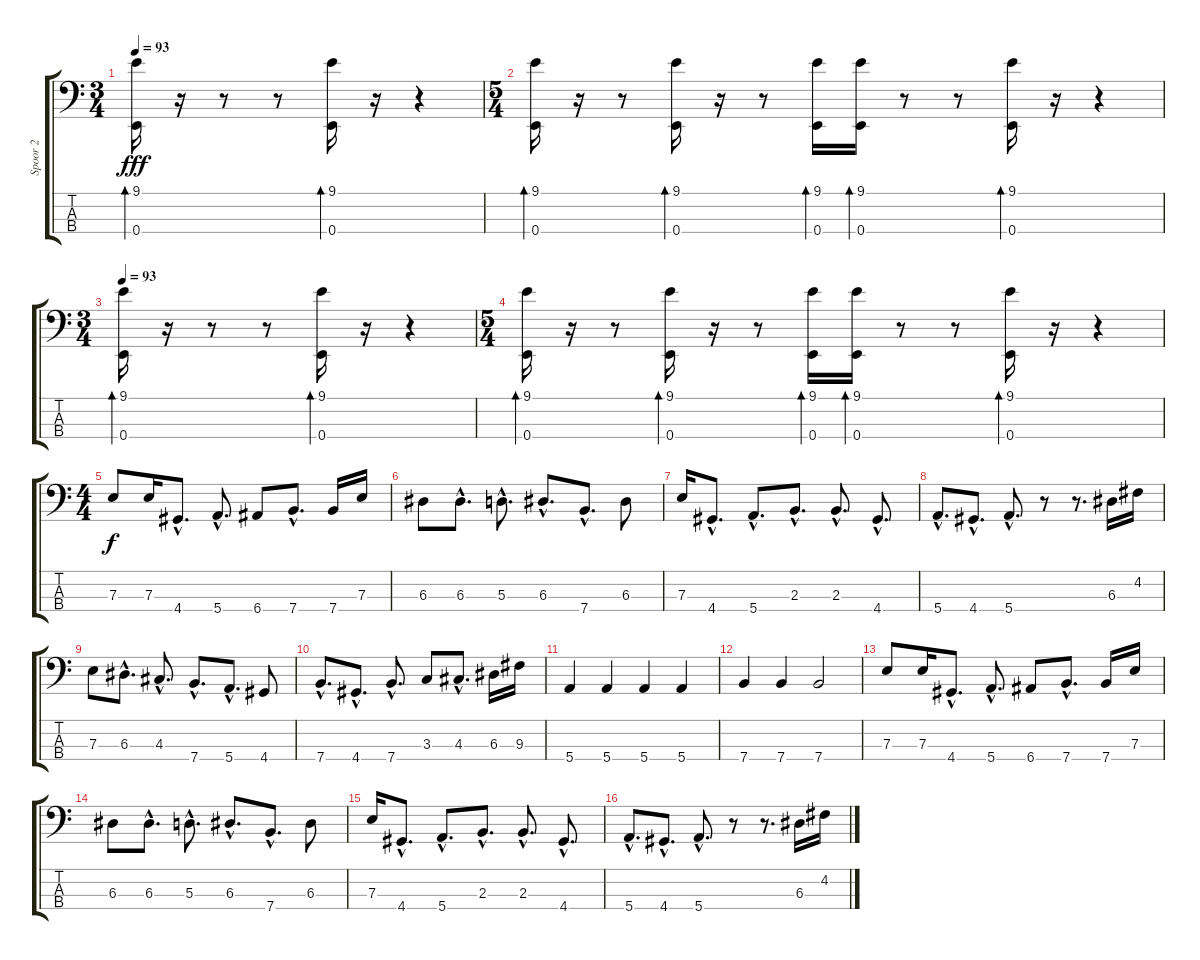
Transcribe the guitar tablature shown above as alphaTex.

\track ("Spoor 2" "Spoor 2") {instrument electricbassfinger}
\staff {score tabs}
\tuning (G2 D2 A1 E1) {hide}
\ts (3 4)
\tempo 93
\clef f4
\ks c
(9.1 0.4).16{bd 30 dy fff} r.16 r.8 r.8 (9.1 0.4).16{bd 30} r.16 r.4 |
\ts (5 4)
(9.1 0.4).16{bd 30} r.16 r.8 (9.1 0.4).16{bd 30} r.16 r.8 (9.1 0.4).16{bd 30} (9.1 0.4).16{bd 30} r.8 r.8 (9.1 0.4).16{bd 30} r.16 r.4 |
\ts (3 4)
\tempo 93
(9.1 0.4).16{bd 30} r.16 r.8 r.8 (9.1 0.4).16{bd 30} r.16 r.4 |
\ts (5 4)
(9.1 0.4).16{bd 30} r.16 r.8 (9.1 0.4).16{bd 30} r.16 r.8 (9.1 0.4).16{bd 30} (9.1 0.4).16{bd 30} r.8 r.8 (9.1 0.4).16{bd 30} r.16 r.4 |
\ts (4 4)
7.3.8{dy f} 7.3.16 4.4{hac}.8{d} 5.4{hac}.8{d} 6.4.8 7.4{hac}.8{d} 7.4.16 7.3.16 |
6.3.8 6.3{hac}.8{d} 5.3{hac}.8{d} 6.3{hac}.8{d} 7.4{hac}.8{d} 6.3.8 |
7.3.16 4.4{hac}.8{d} 5.4{hac}.8{d} 2.3{hac}.8{d} 2.3{hac}.8{d} 4.4{hac}.8{d} |
5.4{hac}.8{d} 4.4{hac}.8{d} 5.4{hac}.8{d} r.8 r.8{d} 6.3.16 4.2.16 |
7.3.8 6.3{hac}.8{d} 4.3{hac}.8{d} 7.4{hac}.8{d} 5.4{hac}.8{d} 4.4.8 |
7.4{hac}.8{d} 4.4{hac}.8{d} 7.4{hac}.8{d} 3.3.8 4.3{hac}.8{d} 6.3.16 9.3.16 |
5.4.4 5.4.4 5.4.4 5.4.4 |
7.4.4 7.4.4 7.4.2 |
7.3.8 7.3.16 4.4{hac}.8{d} 5.4{hac}.8{d} 6.4.8 7.4{hac}.8{d} 7.4.16 7.3.16 |
6.3.8 6.3{hac}.8{d} 5.3{hac}.8{d} 6.3{hac}.8{d} 7.4{hac}.8{d} 6.3.8 |
7.3.16 4.4{hac}.8{d} 5.4{hac}.8{d} 2.3{hac}.8{d} 2.3{hac}.8{d} 4.4{hac}.8{d} |
5.4{hac}.8{d} 4.4{hac}.8{d} 5.4{hac}.8{d} r.8 r.8{d} 6.3.16 4.2.16
